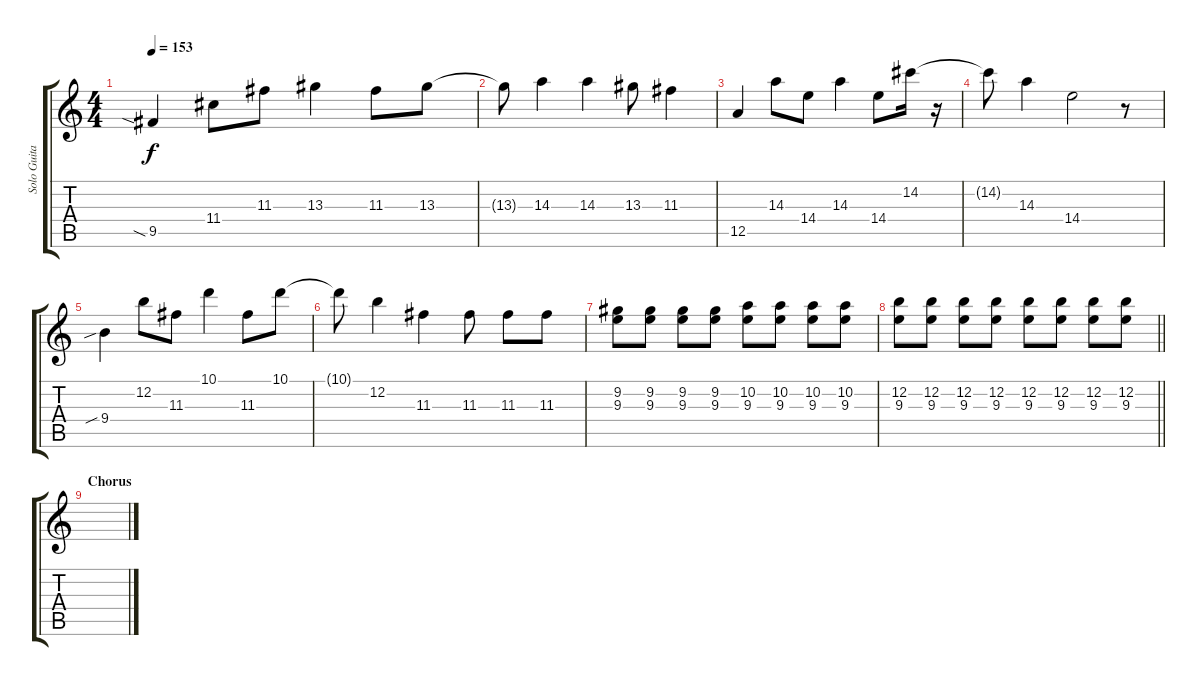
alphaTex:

\track ("Solo Guitar" "Solo Guita") {instrument distortionguitar}
\staff {score tabs}
\tuning (E4 B3 G3 D3 A2 E2) {hide}
\ts (4 4)
\tempo 153
\clef g2
\ks c
9.5{sia}.4{dy f} 11.4.8 11.3.8 13.3.4 11.3.8 13.3.8 |
13.3{t}.8 14.3.4 14.3.4 13.3.8 11.3.4 |
12.5.4 14.3.8 14.4.8 14.3.4 14.4.8 14.2.16 r.16 |
14.2{t}.8 14.3.4 14.4.2 r.8 |
9.4{sib}.4 12.2.8 11.3.8 10.1.4 11.3.8 10.1.8 |
10.1{t}.8 12.2.4 11.3.4 11.3.8 11.3.8 11.3.8 |
(9.2 9.3).8{volume 14} (9.2 9.3).8 (9.2 9.3).8 (9.2 9.3).8 (10.2 9.3).8 (10.2 9.3).8 (10.2 9.3).8 (10.2 9.3).8 |
\barLineRight lightlight
(12.2 9.3).8 (12.2 9.3).8 (12.2 9.3).8 (12.2 9.3).8 (12.2 9.3).8 (12.2 9.3).8 (12.2 9.3).8 (12.2 9.3).8 |
\section ("" "Chorus")
